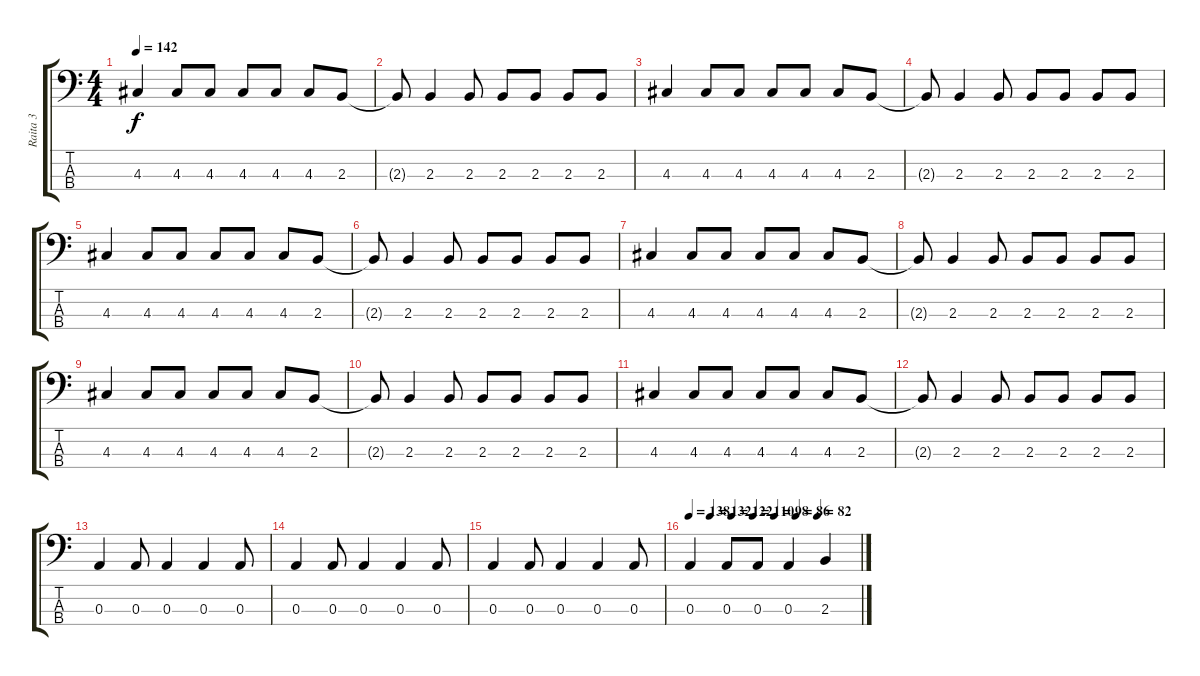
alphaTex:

\track ("Raita 3" "Raita 3") {instrument electricbassfinger}
\staff {score tabs}
\tuning (G2 D2 A1 E1) {hide}
\ts (4 4)
\tempo 142
\clef f4
\ks c
4.3.4{dy f} 4.3.8 4.3.8 4.3.8 4.3.8 4.3.8 2.3.8 |
2.3{t}.8 2.3.4 2.3.8 2.3.8 2.3.8 2.3.8 2.3.8 |
4.3.4 4.3.8 4.3.8 4.3.8 4.3.8 4.3.8 2.3.8 |
2.3{t}.8 2.3.4 2.3.8 2.3.8 2.3.8 2.3.8 2.3.8 |
4.3.4 4.3.8 4.3.8 4.3.8 4.3.8 4.3.8 2.3.8 |
2.3{t}.8 2.3.4 2.3.8 2.3.8 2.3.8 2.3.8 2.3.8 |
4.3.4 4.3.8 4.3.8 4.3.8 4.3.8 4.3.8 2.3.8 |
2.3{t}.8 2.3.4 2.3.8 2.3.8 2.3.8 2.3.8 2.3.8 |
4.3.4 4.3.8 4.3.8 4.3.8 4.3.8 4.3.8 2.3.8 |
2.3{t}.8 2.3.4 2.3.8 2.3.8 2.3.8 2.3.8 2.3.8 |
4.3.4 4.3.8 4.3.8 4.3.8 4.3.8 4.3.8 2.3.8 |
2.3{t}.8 2.3.4 2.3.8 2.3.8 2.3.8 2.3.8 2.3.8 |
0.3.4 0.3.8 0.3.4 0.3.4 0.3.8 |
0.3.4 0.3.8 0.3.4 0.3.4 0.3.8 |
0.3.4 0.3.8 0.3.4 0.3.4 0.3.8 |
\tempo 138
\tempo (132 0.125)
\tempo (122 0.25)
\tempo (110 0.375)
\tempo (98 0.5)
\tempo (86 0.625)
\tempo (82 0.75)
0.3.4 0.3.8 0.3.8 0.3.4 2.3.4
